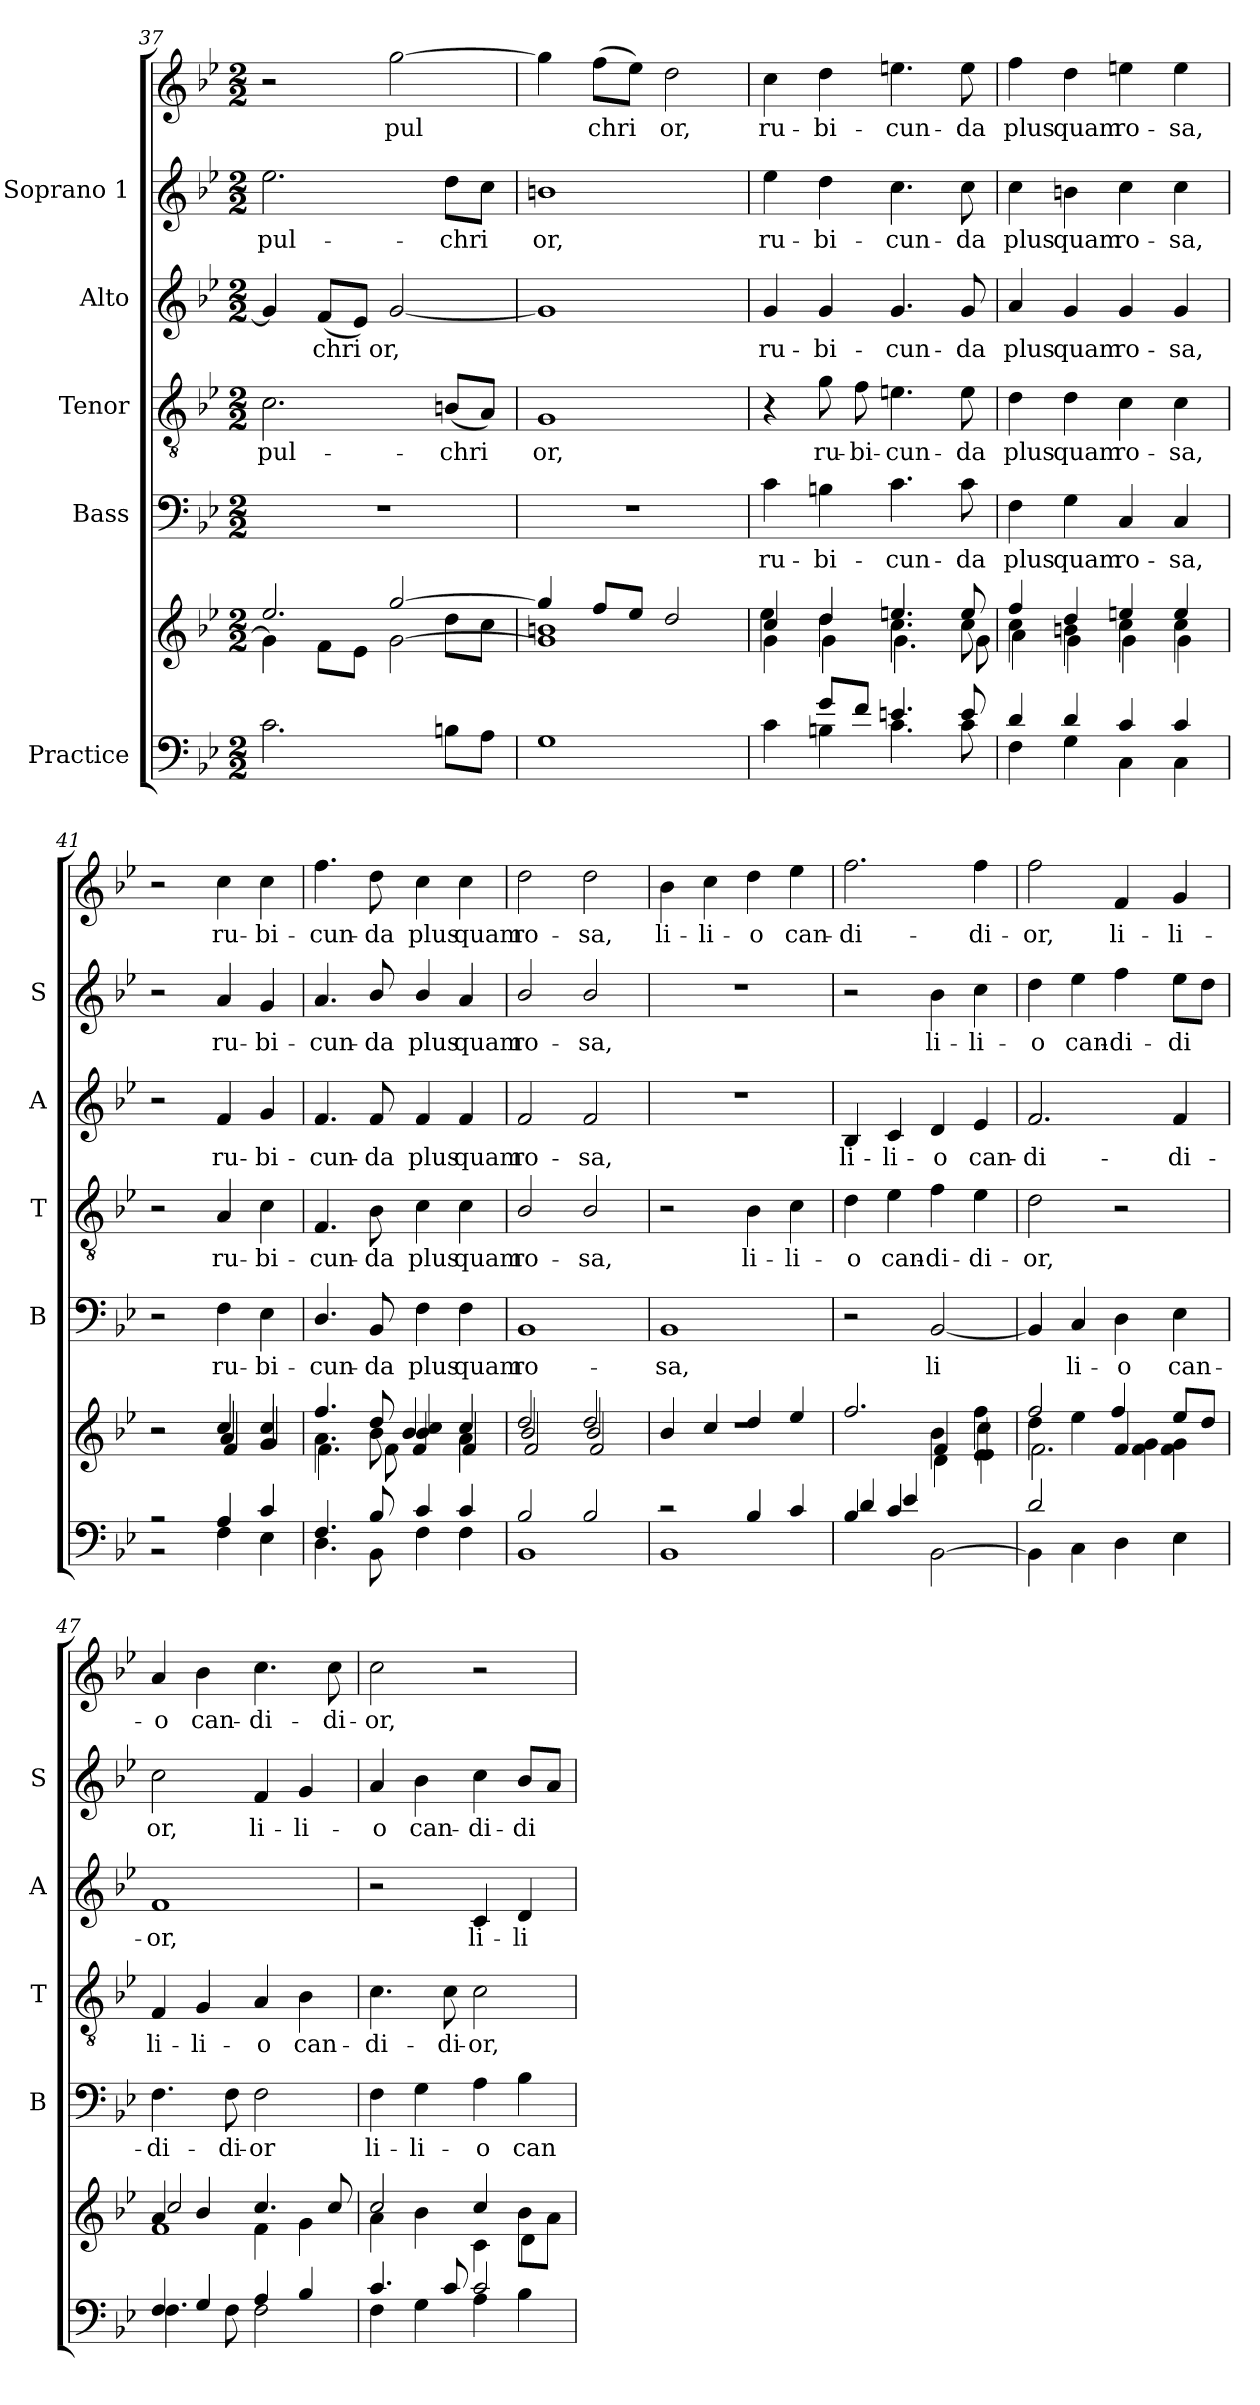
**kern	**kern	**kern	**text	**kern	**text	**kern	**text	**kern	**text	**kern	**text
*part5	*part5	*part4	*part4	*part3	*part3	*part2	*part2	*part1	*part1	*part1	*part1
*staff7	*staff6	*staff5	*staff5	*staff4	*staff4	*staff3	*staff3	*staff2	*staff2	*staff1	*staff1
*I"Practice	*	*I"Bass	*	*I"Tenor	*	*I"Alto	*	*I"Soprano 1	*	*	*
*	*	*I'B	*	*I'T	*	*I'A	*	*I'S	*	*	*
*clefF4	*clefG2	*clefF4	*	*clefGv2	*	*clefG2	*	*clefG2	*	*clefG2	*
*k[b-e-]	*k[b-e-]	*k[b-e-]	*	*k[b-e-]	*	*k[b-e-]	*	*k[b-e-]	*	*k[b-e-]	*
*B-:	*B-:	*B-:	*	*B-:	*	*B-:	*	*B-:	*	*B-:	*
*M2/2	*M2/2	*M2/2	*	*M2/2	*	*M2/2	*	*M2/2	*	*M2/2	*
=37	=37	=37	=37	=37	=37	=37	=37	=37	=37	=37	=37
*^	*^	*	*	*	*	*	*	*	*	*	*
*	*	*	*^	*	*	*	*	*	*	*	*	*	*
!	!	!	!	!	!	!	!	!LO:LY:b	!	!	!	!LO:LY:b	!	!
2.c\	1ryy	2ryy	2.ee-/	4g\]	1r	.	2.c\	pul-	4g/]	.	2.ee-\	pul-	2r	.
!	!	!	!	!	!	!	!	!	!	!LO:LY:b	!	!	!	!
.	.	.	.	8f\L	.	.	.	.	(<8f/L	chri­	.	.	.	.
.	.	.	.	8e-\J	.	.	.	.	8e-/J)	.	.	.	.	.
!	!	!	!	!	!	!	!	!	!	!LO:LY:b	!	!	!	!LO:LY:b
.	.	[>2gg/	.	[2g\	.	.	.	.	[2g/	or,	.	.	[2gg\	pul­
!	!	!	!	!	!	!	!	!LO:LY:b	!	!	!	!LO:LY:b	!	!
8Bn\L	.	.	8dd\L	.	.	.	(<8Bn/L	-chri­	.	.	8dd\L	-chri­	.	.
8A\J	.	.	8cc\J	.	.	.	8A/J)	.	.	.	8cc\J	.	.	.
=38	=38	=38	=38	=38	=38	=38	=38	=38	=38	=38	=38	=38	=38	=38
!	!	!	!	!	!	!	!	!LO:LY:b	!	!	!	!LO:LY:b	!	!
1G	1ryy	4gg/]	1bn	1g]	1r	.	1G	or,	1g]	.	1bn	or,	4gg\]	.
!	!	!	!	!	!	!	!	!	!	!	!	!	!	!LO:LY:b
.	.	8ff/L	.	.	.	.	.	.	.	.	.	.	(>8ff\L	chri­
.	.	8ee-/J	.	.	.	.	.	.	.	.	.	.	8ee-\J)	.
!	!	!	!	!	!	!	!	!	!	!	!	!	!	!LO:LY:b
.	.	2dd/	.	.	.	.	.	.	.	.	.	.	2dd\	or,
=39	=39	=39	=39	=39	=39	=39	=39	=39	=39	=39	=39	=39	=39	=39
!	!	!	!	!	!	!LO:LY:b	!	!	!	!LO:LY:b	!	!LO:LY:b	!	!LO:LY:b
4ryy	4c\	4cc/	4ee-\	4g\	4c\	ru-	4r	.	4g/	ru-	4ee-\	ru-	4cc\	ru-
!	!	!	!	!	!	!LO:LY:b	!	!LO:LY:b	!	!LO:LY:b	!	!LO:LY:b	!	!LO:LY:b
8g/L	4Bn\	4dd/	4dd\	4g\	4Bn\	-bi-	8g\	ru-	4g/	-bi-	4dd\	-bi-	4dd\	-bi-
!	!	!	!	!	!	!	!	!LO:LY:b	!	!	!	!	!	!
8f/J	.	.	.	.	.	.	8f\	-bi-	.	.	.	.	.	.
!	!	!	!	!	!	!LO:LY:b	!	!LO:LY:b	!	!LO:LY:b	!	!LO:LY:b	!	!LO:LY:b
4.en/	4.c\	4.een/	4.cc\	4.g\	4.c\	-cun-	4.en\	-cun-	4.g/	-cun-	4.cc\	-cun-	4.een\	-cun-
!	!	!	!	!	!	!LO:LY:b	!	!LO:LY:b	!	!LO:LY:b	!	!LO:LY:b	!	!LO:LY:b
8e/	8c\	8ee/	8cc\	8g\	8c\	-da	8e\	-da	8g/	-da	8cc\	-da	8ee\	-da
=40	=40	=40	=40	=40	=40	=40	=40	=40	=40	=40	=40	=40	=40	=40
!	!	!	!	!	!	!LO:LY:b	!	!LO:LY:b	!	!LO:LY:b	!	!LO:LY:b	!	!LO:LY:b
4d/	4F\	4ff/	4cc\	4a\	4F\	plus	4d\	plus	4a/	plus	4cc\	plus	4ff\	plus
!	!	!	!	!	!	!LO:LY:b	!	!LO:LY:b	!	!LO:LY:b	!	!LO:LY:b	!	!LO:LY:b
4d/	4G\	4dd/	4bn\	4g\	4G\	quam	4d\	quam	4g/	quam	4bn\	quam	4dd\	quam
!	!	!	!	!	!	!LO:LY:b	!	!LO:LY:b	!	!LO:LY:b	!	!LO:LY:b	!	!LO:LY:b
4c/	4C\	4een/	4cc\	4g\	4C/	ro-	4c\	ro-	4g/	ro-	4cc\	ro-	4een\	ro-
!	!	!	!	!	!	!LO:LY:b	!	!LO:LY:b	!	!LO:LY:b	!	!LO:LY:b	!	!LO:LY:b
4c/	4C\	4ee/	4cc\	4g\	4C/	-sa,	4c\	-sa,	4g/	-sa,	4cc\	-sa,	4ee\	-sa,
=41	=41	=41	=41	=41	=41	=41	=41	=41	=41	=41	=41	=41	=41	=41
2r	2r	2r	2r	2r	2r	.	2r	.	2r	.	2r	.	2r	.
!	!	!	!	!	!	!LO:LY:b	!	!LO:LY:b	!	!LO:LY:b	!	!LO:LY:b	!	!LO:LY:b
4A/	4F\	4cc/	4a/	4f/	4F\	ru-	4A/	ru-	4f/	ru-	4a/	-ru-	4cc\	ru-
!	!	!	!	!	!	!LO:LY:b	!	!LO:LY:b	!	!LO:LY:b	!	!LO:LY:b	!	!LO:LY:b
4c/	4E-\	4cc/	4g/	4g/	4E-\	-bi-	4c\	-bi-	4g/	-bi-	4g/	-bi-	4cc\	-bi-
=42	=42	=42	=42	=42	=42	=42	=42	=42	=42	=42	=42	=42	=42	=42
!	!	!	!	!	!	!LO:LY:b	!	!LO:LY:b	!	!LO:LY:b	!	!LO:LY:b	!	!LO:LY:b
4.F/	4.D\	4.ff/	4.a\	4.f\	4.D/	-cun-	4.F/	-cun-	4.f/	-cun-	4.a/	cun-	4.ff\	-cun-
!	!	!	!	!	!	!LO:LY:b	!	!LO:LY:b	!	!LO:LY:b	!	!LO:LY:b	!	!LO:LY:b
8B-/	8BB-\	8dd/	8b-\	8f\	8BB-/	-da	8B-\	-da	8f/	-da	8b-/	-da	8dd\	-da
!	!	!	!	!	!	!LO:LY:b	!	!LO:LY:b	!	!LO:LY:b	!	!LO:LY:b	!	!LO:LY:b
4c/	4F\	4b-/ 4cc/	4b-/	4f/	4F\	plus	4c\	plus	4f/	plus	4b-/	plus	4cc\	plus
!	!	!	!	!	!	!LO:LY:b	!	!LO:LY:b	!	!LO:LY:b	!	!LO:LY:b	!	!LO:LY:b
4c/	4F\	4cc/	4a\	4f/	4F\	quam	4c\	quam	4f/	quam	4a/	quam	4cc\	quam
!!LO:PB:g=z
=43	=43	=43	=43	=43	=43	=43	=43	=43	=43	=43	=43	=43	=43	=43
!	!	!	!	!	!	!LO:LY:b	!	!LO:LY:b	!	!LO:LY:b	!	!LO:LY:b	!	!LO:LY:b
2B-/	1BB-	2dd/	2b-/	2f/	1BB-	ro-	2B-/	ro-	2f/	ro-	2b-/	ro-	2dd\	ro-
!	!	!	!	!	!	!	!	!LO:LY:b	!	!LO:LY:b	!	!LO:LY:b	!	!LO:LY:b
2B-/	.	2dd/	2b-/	2f/	.	.	2B-/	-sa,	2f/	-sa,	2b-/	-sa,	2dd\	-sa,
=44	=44	=44	=44	=44	=44	=44	=44	=44	=44	=44	=44	=44	=44	=44
!	!	!	!	!	!	!LO:LY:b	!	!	!	!	!	!	!	!LO:LY:b
2rc	1BB-	4b-/	1ryy	1r	1BB-	-sa,	2r	.	1r	.	1r	.	4b-\	li-
!	!	!	!	!	!	!	!	!	!	!	!	!	!	!LO:LY:b
.	.	4cc/	.	.	.	.	.	.	.	.	.	.	4cc\	-li-
!	!	!	!	!	!	!	!	!LO:LY:b	!	!	!	!	!	!LO:LY:b
4B-/	.	4dd/	.	.	.	.	4B-\	li-	.	.	.	.	4dd\	-o
!	!	!	!	!	!	!	!	!LO:LY:b	!	!	!	!	!	!LO:LY:b
4c/	.	4ee-/	.	.	.	.	4c\	-li-	.	.	.	.	4ee-\	can-
=45	=45	=45	=45	=45	=45	=45	=45	=45	=45	=45	=45	=45	=45	=45
*	*^	*	*	*^	*	*	*	*	*	*	*	*	*	*
!	!	!	!	!	!	!	!	!	!	!LO:LY:b	!	!LO:LY:b	!	!	!	!LO:LY:b
4B-/	4d/	2ryy	2.ff/	2ryy	2ryy	2ryy	2r	.	4d\	-o	4B-/	li-	2r	.	2.ff\	-di-
!	!	!	!	!	!	!	!	!	!	!LO:LY:b	!	!LO:LY:b	!	!	!	!
4c/	4e-/	.	.	.	.	.	.	.	4e-\	can-	4c/	-li-	.	.	.	.
!	!	!	!	!	!	!	!	!LO:LY:b	!	!LO:LY:b	!	!LO:LY:b	!	!LO:LY:b	!	!
2ryy	2ryy	[<2BB-\	.	4b-\	4d\	4f/	[2BB-/	li­	4f\	-di-	4d/	-o	4b-\	-li-	.	.
!	!	!	!	!	!	!	!	!	!	!LO:LY:b	!	!LO:LY:b	!	!LO:LY:b	!	!LO:LY:b
.	.	.	4ff\	4cc\	4e-\	4e-/	.	.	4e-\	-di-	4e-/	can-	4cc\	-li-	4ff\	-di-
*	*v	*v	*	*	*	*	*	*	*	*	*	*	*	*	*	*
=46	=46	=46	=46	=46	=46	=46	=46	=46	=46	=46	=46	=46	=46	=46	=46
!	!	!	!	!	!	!	!	!	!LO:LY:b	!	!LO:LY:b	!	!LO:LY:b	!	!LO:LY:b
*	*	*	*	*v	*v	*	*	*	*	*	*	*	*	*	*
2d/	4BB-\]	2ff/	4dd\	2.f\	4BB-/]	.	2d\	-or,	2.f/	-di-	4dd\	-o	2ff\	-or,
!	!	!	!	!	!	!LO:LY:b	!	!	!	!	!	!LO:LY:b	!	!
.	4C\	.	4ee-\	.	4C/	li-	.	.	.	.	4ee-\	can-	.	.
!	!	!	!	!	!	!LO:LY:b	!	!	!	!	!	!LO:LY:b	!	!LO:LY:b
2ryy	4D\	4f/	4ff/	.	4D\	-o	2r	.	.	.	4ff\	-di-	4f/	li-
!	!	!	!	!	!	!LO:LY:b	!	!	!	!LO:LY:b	!	!LO:LY:b	!	!LO:LY:b
.	4E-\	4f\ 4g\	8ee-/L	4f\ 4g\	4E-\	can-	.	.	4f/	-di-	8ee-\L	-di­	4g/	-li-
.	.	.	8dd/J	.	.	.	.	.	.	.	8dd\J	.	.	.
=47	=47	=47	=47	=47	=47	=47	=47	=47	=47	=47	=47	=47	=47	=47
!	!	!	!	!	!	!LO:LY:b	!	!LO:LY:b	!	!LO:LY:b	!	!LO:LY:b	!	!LO:LY:b
4F/	4.F\	4a/	2cc/	1f	4.F\	-di-	4F/	li-	1f	-or,	2cc\	-or,	4a/	o
!	!	!	!	!	!	!	!	!LO:LY:b	!	!	!	!	!	!LO:LY:b
4G/	.	4b-/	.	.	.	.	4G/	-li-	.	.	.	.	4b-\	can-
!	!	!	!	!	!	!LO:LY:b	!	!	!	!	!	!	!	!
.	8F\	.	.	.	8F\	-di-	.	.	.	.	.	.	.	.
!	!	!	!	!	!	!LO:LY:b	!	!LO:LY:b	!	!	!	!LO:LY:b	!	!LO:LY:b
4A/	2F\	4.cc/	4f\	.	2F\	-or	4A/	-o	.	.	4f/	li-	4.cc\	-di-
!	!	!	!	!	!	!	!	!LO:LY:b	!	!	!	!LO:LY:b	!	!
4B-/	.	.	4g\	.	.	.	4B-\	can-	.	.	4g/	-li-	.	.
!	!	!	!	!	!	!	!	!	!	!	!	!	!	!LO:LY:b
.	.	8cc/	.	.	.	.	.	.	.	.	.	.	8cc\	-di-
=48	=48	=48	=48	=48	=48	=48	=48	=48	=48	=48	=48	=48	=48	=48
!	!	!	!	!	!	!LO:LY:b	!	!LO:LY:b	!	!	!	!LO:LY:b	!	!LO:LY:b
4.c/	4F\	2cc/	4a\	2ryy	4F\	li-	4.c\	-di-	2r	.	4a/	o	2cc\	-or,
!	!	!	!	!	!	!LO:LY:b	!	!	!	!	!	!LO:LY:b	!	!
.	4G\	.	4b-\	.	4G\	-li-	.	.	.	.	4b-\	can-	.	.
!	!	!	!	!	!	!	!	!LO:LY:b	!	!	!	!	!	!
8c/	.	.	.	.	.	.	8c\	-di-	.	.	.	.	.	.
!	!	!	!	!	!	!LO:LY:b	!	!LO:LY:b	!	!LO:LY:b	!	!LO:LY:b	!	!
2c/	4A\	2ryy	4cc/	4c\	4A\	-o	2c\	-or,	4c/	li-	4cc\	-di-	2r	.
!	!	!	!	!	!	!LO:LY:b	!	!	!	!LO:LY:b	!	!LO:LY:b	!	!
.	4B-\	.	8b-\L	4d\	4B-\	can-	.	.	4d/	-li-	8b-/L	-di­	.	.
.	.	.	8a\J	.	.	.	.	.	.	.	8a/J	.	.	.
*v	*v	*	*	*	*	*	*	*	*	*	*	*	*	*
*	*v	*v	*v	*	*	*	*	*	*	*	*	*	*
=	=	=	=	=	=	=	=	=	=	=	=
*-	*-	*-	*-	*-	*-	*-	*-	*-	*-	*-	*-
